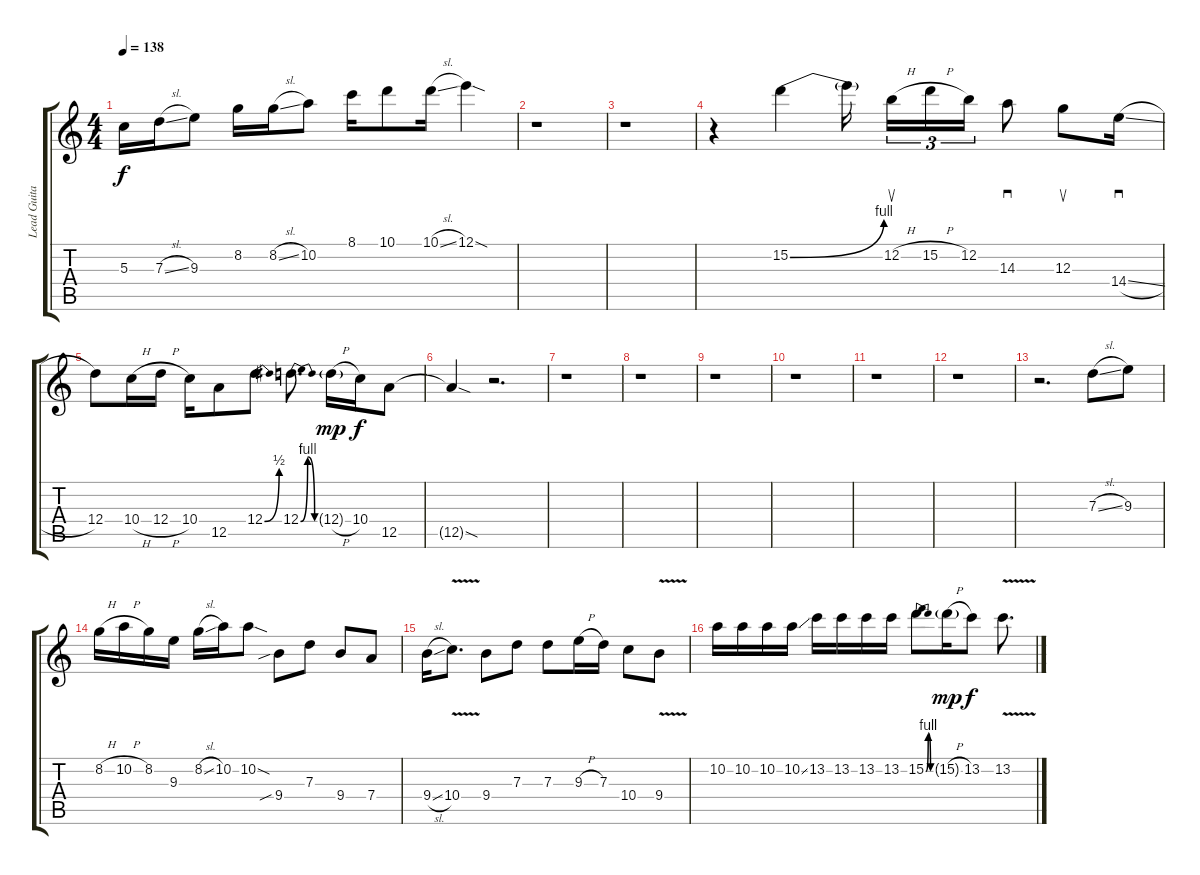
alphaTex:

\track ("Lead Guitar" "Lead Guita") {instrument overdrivenguitar}
\staff {score tabs}
\tuning (E4 B3 G3 D3 A2 E2) {hide}
\ts (4 4)
\tempo 138
\clef g2
\ks c
5.3.16{dy f} 7.3{sl}.16 9.3.8 8.2.16 8.2{sl}.16 10.2.8 8.1.16 10.1.8 10.1{sl}.16 12.1{sod}.4 |
r.1 |
r.1 |
r.4 15.2{be (bend 0 0 60 4)}.4 15.2{t}.16{beam splitsecondary} 12.2{h}.16{su tu (3 2)} 15.2{h}.16{tu (3 2)} 12.2.16{tu (3 2)} 14.3.8{sd} 12.3.8{su} 14.4{sl}.16{sd} |
12.4.8 10.4{h}.16 12.4{h}.16 10.4.16 12.5.8 12.4{be (bend 0 0 60 2)}.8 12.4{be (bendrelease 0 0 20 4 30 4 60 0)}.8{d} 12.4{h g}.16{dy mp} 10.4.16{dy f} 12.5.8 |
12.5{sod t}.4 r.2{d} |
r.1 |
r.1 |
r.1 |
r.1 |
r.1 |
r.1 |
r.2{d} 7.3{sl}.8 9.3.8 |
8.2{h}.16 10.2{h}.16 8.2.16 9.3.16 8.2{sl}.16 10.2.16 10.2{sod}.8 9.4{sib}.8 7.3.8 9.4.8 7.4.8 |
9.4{sl}.16 10.4{v}.8{d} 9.4.8 7.3.8 7.3.8 9.3{h}.16 7.3.16 10.4.8 9.4{v}.8 |
10.2.16 10.2.16 10.2.16 10.2{ss}.16 13.2.16 13.2.16 13.2.16 13.2.16 15.2{be (bendrelease 0 0 20 4 30 4 60 0)}.8 15.2{h g}.16{dy mp} 13.2.8{dy f} 13.2{v}.8{d}
